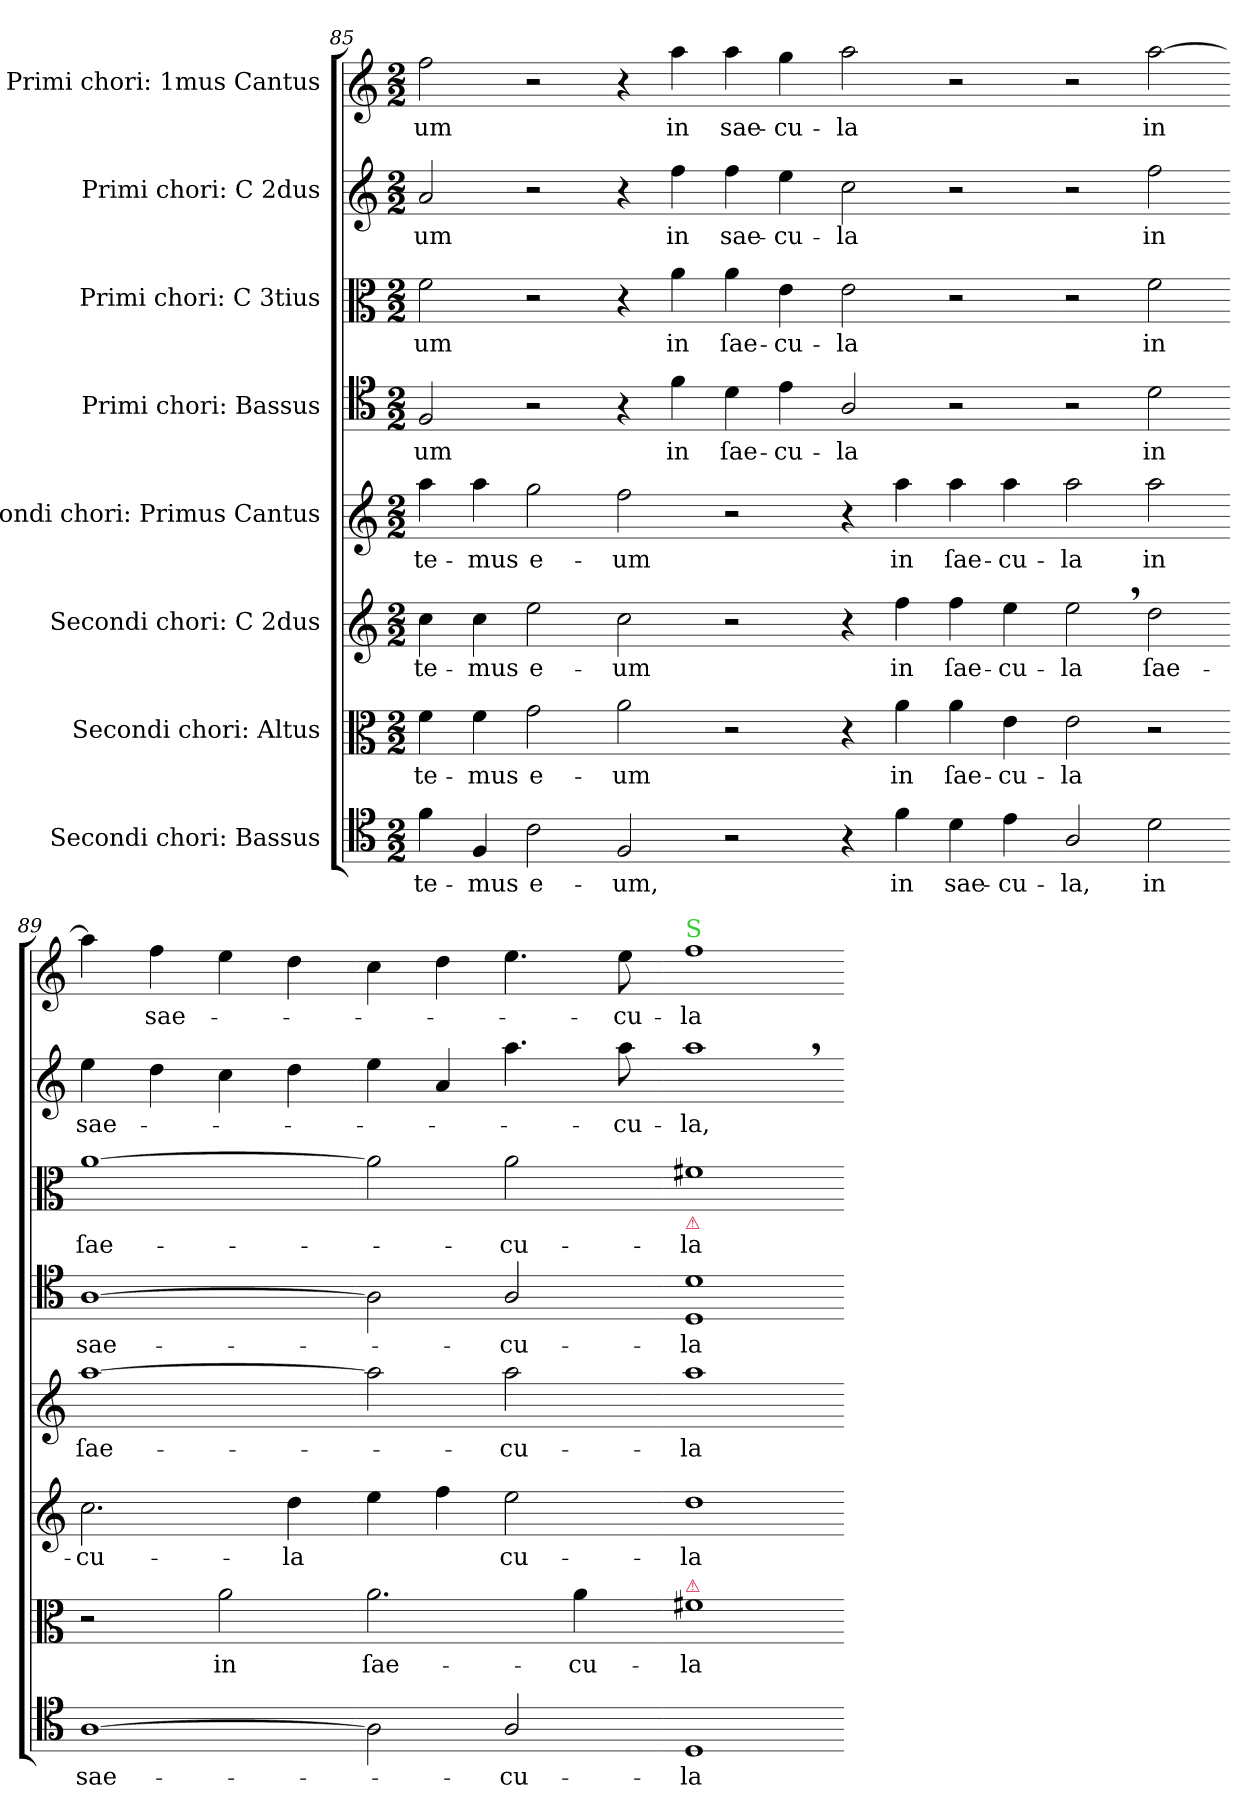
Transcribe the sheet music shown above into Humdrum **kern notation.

**kern	**text	**kern	**text	**kern	**text	**kern	**text	**kern	**text	**kern	**text	**kern	**text	**kern	**text
*part8	*part8	*part7	*part7	*part6	*part6	*part5	*part5	*part4	*part4	*part3	*part3	*part2	*part2	*part1	*part1
*staff8	*staff8	*staff7	*staff7	*staff6	*staff6	*staff5	*staff5	*staff4	*staff4	*staff3	*staff3	*staff2	*staff2	*staff1	*staff1
*I"Secondi chori: Bassus	*	*I"Secondi chori: Altus	*	*I"Secondi chori: C 2dus	*	*I"Secondi chori: Primus Cantus	*	*I"Primi chori: Bassus	*	*I"Primi chori: C 3tius	*	*I"Primi chori: C 2dus	*	*I"Primi chori: 1mus Cantus	*
*clefC4	*	*clefC3	*	*clefG2	*	*clefG2	*	*clefC4	*	*clefC3	*	*clefG2	*	*clefG2	*
*k[]	*	*k[]	*	*k[]	*	*k[]	*	*k[]	*	*k[]	*	*k[]	*	*k[]	*
*M2/2	*	*M2/2	*	*M2/2	*	*M2/2	*	*M2/2	*	*M2/2	*	*M2/2	*	*M2/2	*
=85	=85	=85	=85	=85	=85	=85	=85	=85	=85	=85	=85	=85	=85	=85	=85
!	!	!	!	!	!LO:LY:i	!	!LO:LY:i	!	!	!	!	!	!	!	!LO:LY:i
4f\	-te-	4f\	-te-	4cc\	-te-	4aa\	-te-	2F/	-um	2f\	-um	2a/	-um	2ff\	-um
!	!	!	!	!	!LO:LY:i	!	!LO:LY:i	!	!	!	!	!	!	!	!
4F/	-mus	4f\	-mus	4cc\	-mus	4aa\	-mus	.	.	.	.	.	.	.	.
!	!	!	!	!	!LO:LY:i	!	!LO:LY:i	!	!	!	!	!	!	!	!
2c\	e-	2g\	e-	2ee\	e-	2gg\	e-	2r	.	2r	.	2r	.	2r	.
=86-	=86-	=86-	=86-	=86-	=86-	=86-	=86-	=86-	=86-	=86-	=86-	=86-	=86-	=86-	=86-
!	!	!	!	!	!LO:LY:i	!	!LO:LY:i	!	!	!	!	!	!	!	!
2F/	-um,	2a\	-um	2cc\	-um	2ff\	-um	4r	.	4r	.	4r	.	4r	.
.	.	.	.	.	.	.	.	4f\	in	4a\	in	4ff\	in	4aa\	in
2r	.	2r	.	2r	.	2r	.	4d\	ſae-	4a\	ſae-	4ff\	sae-	4aa\	sae-
.	.	.	.	.	.	.	.	4e\	-cu-	4e\	-cu-	4ee\	-cu-	4gg\	-cu-
=87-	=87-	=87-	=87-	=87-	=87-	=87-	=87-	=87-	=87-	=87-	=87-	=87-	=87-	=87-	=87-
4r	.	4r	.	4r	.	4r	.	2A/	-la	2e\	-la	2cc\	-la	2aa\	-la
4f\	in	4a\	in	4ff\	in	4aa\	in	.	.	.	.	.	.	.	.
4d\	sae-	4a\	ſae-	4ff\	ſae-	4aa\	ſae-	2r	.	2r	.	2r	.	2r	.
4e\	-cu-	4e\	-cu-	4ee\	-cu-	4aa\	-cu-	.	.	.	.	.	.	.	.
=88-	=88-	=88-	=88-	=88-	=88-	=88-	=88-	=88-	=88-	=88-	=88-	=88-	=88-	=88-	=88-
2A/	-la,	2e\	-la	2ee,<\	-la	2aa\	-la	2r	.	2r	.	2r	.	2r	.
2d\	in	2r	.	2dd\	ſae-	2aa\	in	2d\	in	2f\	in	2ff\	in	[2aa\	in
=89-	=89-	=89-	=89-	=89-	=89-	=89-	=89-	=89-	=89-	=89-	=89-	=89-	=89-	=89-	=89-
[1A	sae-	2r	.	2.cc\	-cu-	[1aa	ſae-	[1A	sae-	[1a	ſae-	4ee\	sae-	4aa\]	.
.	.	.	.	.	.	.	.	.	.	.	.	4dd\	.	4ff\	sae-
.	.	2a\	in	.	.	.	.	.	.	.	.	4cc\	.	4ee\	.
.	.	.	.	4dd\	-la	.	.	.	.	.	.	4dd\	.	4dd\	.
=90-	=90-	=90-	=90-	=90-	=90-	=90-	=90-	=90-	=90-	=90-	=90-	=90-	=90-	=90-	=90-
2A]	.	2.a\	ſae-	4ee\	.	2aa]	.	2A]	.	2a]	.	4ee\	.	4cc\	.
.	.	.	.	4ff\	.	.	.	.	.	.	.	4a/	.	4dd\	.
2A/	-cu-	.	.	2ee\	cu-	2aa\	-cu-	2A/	-cu-	2a\	-cu-	4.aa\	.	4.ee\	.
.	.	4a\	-cu-	.	.	.	.	.	.	.	.	.	.	.	.
.	.	.	.	.	.	.	.	.	.	.	.	8aa\	-cu-	8ee\	-cu-
=91-	=91-	=91-	=91-	=91-	=91-	=91-	=91-	=91-	=91-	=91-	=91-	=91-	=91-	=91-	=91-
!	!	!	!	!	!	!	!	!	!	!	!	!	!	!LO:TX:a:color=limegreen:t=S	!
!	!	!	!	!	!	!	!	!	!	!LO:TX:b:color=crimson:t=⚠	!	!	!	!	!
!	!	!LO:TX:a:color=crimson:t=⚠	!	!	!	!	!	!	!	!	!	!	!	!	!
1D	-la	1f#X	-la	1dd	-la	1aa	-la	1D 1d	-la	1f#X	-la	1aa,<	-la,	1ff	-la
=-	=-	=-	=-	=-	=-	=-	=-	=-	=-	=-	=-	=-	=-	=-	=-
*-	*-	*-	*-	*-	*-	*-	*-	*-	*-	*-	*-	*-	*-	*-	*-
